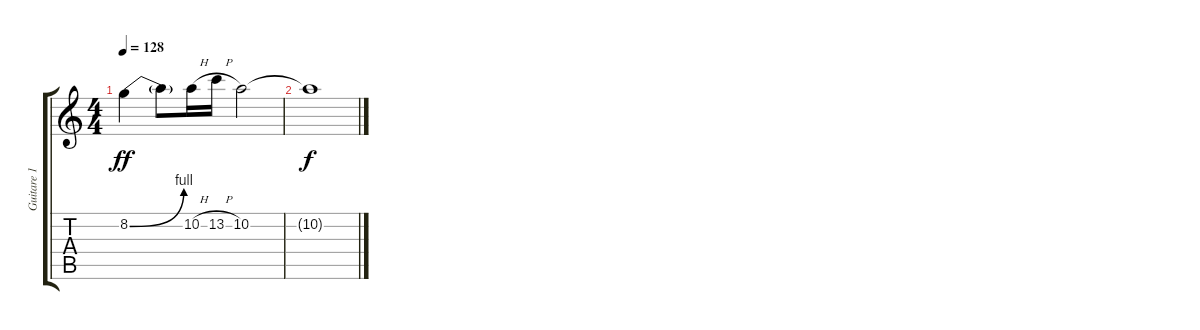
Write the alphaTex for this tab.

\track ("Guitare 1" "Guitare 1") {instrument overdrivenguitar}
\staff {score tabs}
\tuning (E4 B3 G3 D3 A2 E2) {hide}
\ts (4 4)
\tempo 128
\clef g2
\ks c
8.2{be (bend 0 0 60 4)}.4{dy ff} 8.2{t}.8 10.2{h}.16 13.2{h}.16 10.2.2 |
10.2{t}.1{dy f}
